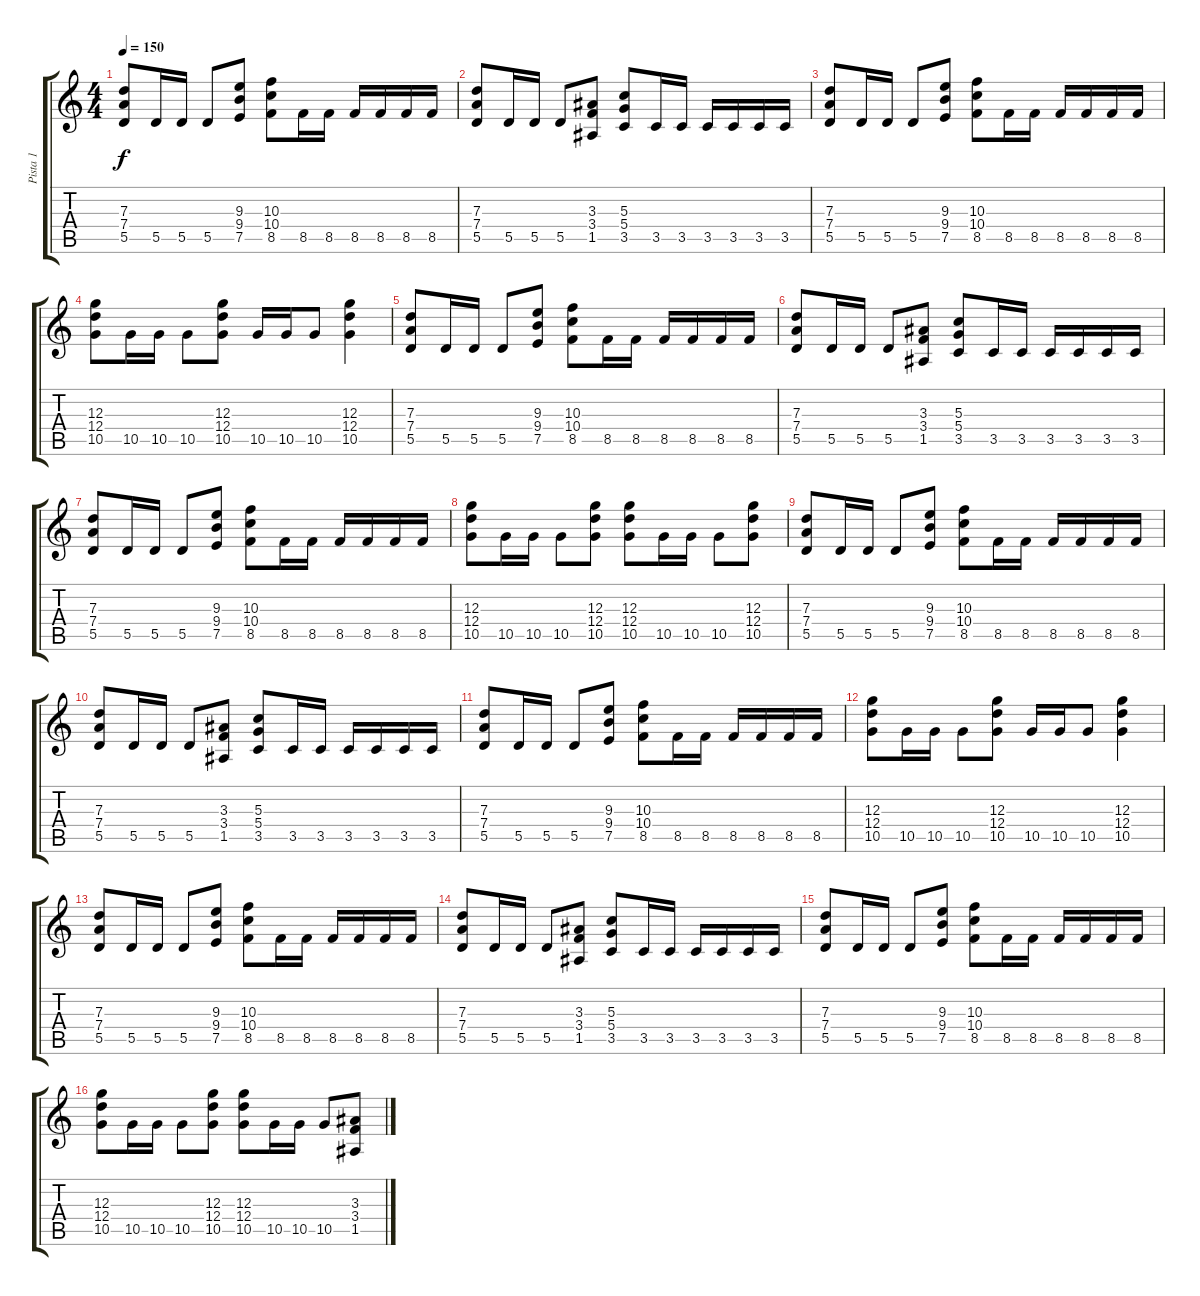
\track ("Pista 1" "Pista 1") {instrument distortionguitar}
\staff {score tabs}
\tuning (E4 B3 G3 D3 A2 E2) {hide}
\ts (4 4)
\tempo 150
\clef g2
\ks c
(7.3 7.4 5.5).8{dy f} 5.5.16 5.5.16 5.5.8 (9.3 9.4 7.5).8 (10.3 10.4 8.5).8 8.5.16 8.5.16 8.5.16 8.5.16 8.5.16 8.5.16 |
(7.3 7.4 5.5).8 5.5.16 5.5.16 5.5.8 (3.3 3.4 1.5).8 (5.3 5.4 3.5).8 3.5.16 3.5.16 3.5.16 3.5.16 3.5.16 3.5.16 |
(7.3 7.4 5.5).8 5.5.16 5.5.16 5.5.8 (9.3 9.4 7.5).8 (10.3 10.4 8.5).8 8.5.16 8.5.16 8.5.16 8.5.16 8.5.16 8.5.16 |
(12.3 12.4 10.5).8 10.5.16 10.5.16 10.5.8 (12.3 12.4 10.5).8 10.5.16 10.5.16 10.5.8 (12.3 12.4 10.5).4 |
(7.3 7.4 5.5).8 5.5.16 5.5.16 5.5.8 (9.3 9.4 7.5).8 (10.3 10.4 8.5).8 8.5.16 8.5.16 8.5.16 8.5.16 8.5.16 8.5.16 |
(7.3 7.4 5.5).8 5.5.16 5.5.16 5.5.8 (3.3 3.4 1.5).8 (5.3 5.4 3.5).8 3.5.16 3.5.16 3.5.16 3.5.16 3.5.16 3.5.16 |
(7.3 7.4 5.5).8 5.5.16 5.5.16 5.5.8 (9.3 9.4 7.5).8 (10.3 10.4 8.5).8 8.5.16 8.5.16 8.5.16 8.5.16 8.5.16 8.5.16 |
(12.3 12.4 10.5).8 10.5.16 10.5.16 10.5.8 (12.3 12.4 10.5).8 (12.3 12.4 10.5).8 10.5.16 10.5.16 10.5.8 (12.3 12.4 10.5).8 |
(7.3 7.4 5.5).8 5.5.16 5.5.16 5.5.8 (9.3 9.4 7.5).8 (10.3 10.4 8.5).8 8.5.16 8.5.16 8.5.16 8.5.16 8.5.16 8.5.16 |
(7.3 7.4 5.5).8 5.5.16 5.5.16 5.5.8 (3.3 3.4 1.5).8 (5.3 5.4 3.5).8 3.5.16 3.5.16 3.5.16 3.5.16 3.5.16 3.5.16 |
(7.3 7.4 5.5).8 5.5.16 5.5.16 5.5.8 (9.3 9.4 7.5).8 (10.3 10.4 8.5).8 8.5.16 8.5.16 8.5.16 8.5.16 8.5.16 8.5.16 |
(12.3 12.4 10.5).8 10.5.16 10.5.16 10.5.8 (12.3 12.4 10.5).8 10.5.16 10.5.16 10.5.8 (12.3 12.4 10.5).4 |
(7.3 7.4 5.5).8 5.5.16 5.5.16 5.5.8 (9.3 9.4 7.5).8 (10.3 10.4 8.5).8 8.5.16 8.5.16 8.5.16 8.5.16 8.5.16 8.5.16 |
(7.3 7.4 5.5).8 5.5.16 5.5.16 5.5.8 (3.3 3.4 1.5).8 (5.3 5.4 3.5).8 3.5.16 3.5.16 3.5.16 3.5.16 3.5.16 3.5.16 |
(7.3 7.4 5.5).8 5.5.16 5.5.16 5.5.8 (9.3 9.4 7.5).8 (10.3 10.4 8.5).8 8.5.16 8.5.16 8.5.16 8.5.16 8.5.16 8.5.16 |
(12.3 12.4 10.5).8 10.5.16 10.5.16 10.5.8 (12.3 12.4 10.5).8 (12.3 12.4 10.5).8 10.5.16 10.5.16 10.5.8 (3.3 3.4 1.5).8
